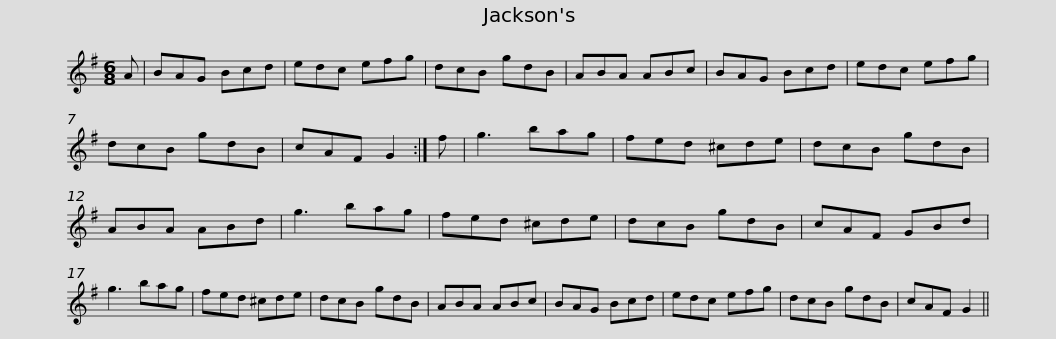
X:1
L:1/8
M:6/8
I:linebreak $
K:G
V:1 treble
V:1
 A | BAG Bcd | edc efg | dcB gdB | ABA ABc | %5
 BAG Bcd | edc efg | dcB gdB |$ cAF G2 :| f | %10
 g3 bag | fed ^cde | dcB gdB | ABA ABd | g3 bag | %15
 fed ^cde |$ dcB gdB | cAF GBd | g3 bag | fed ^cde | %20
 dcB gdB | ABA ABc | BAG Bcd |$ edc efg | dcB gdB | %25
 cAF G2 || %26
